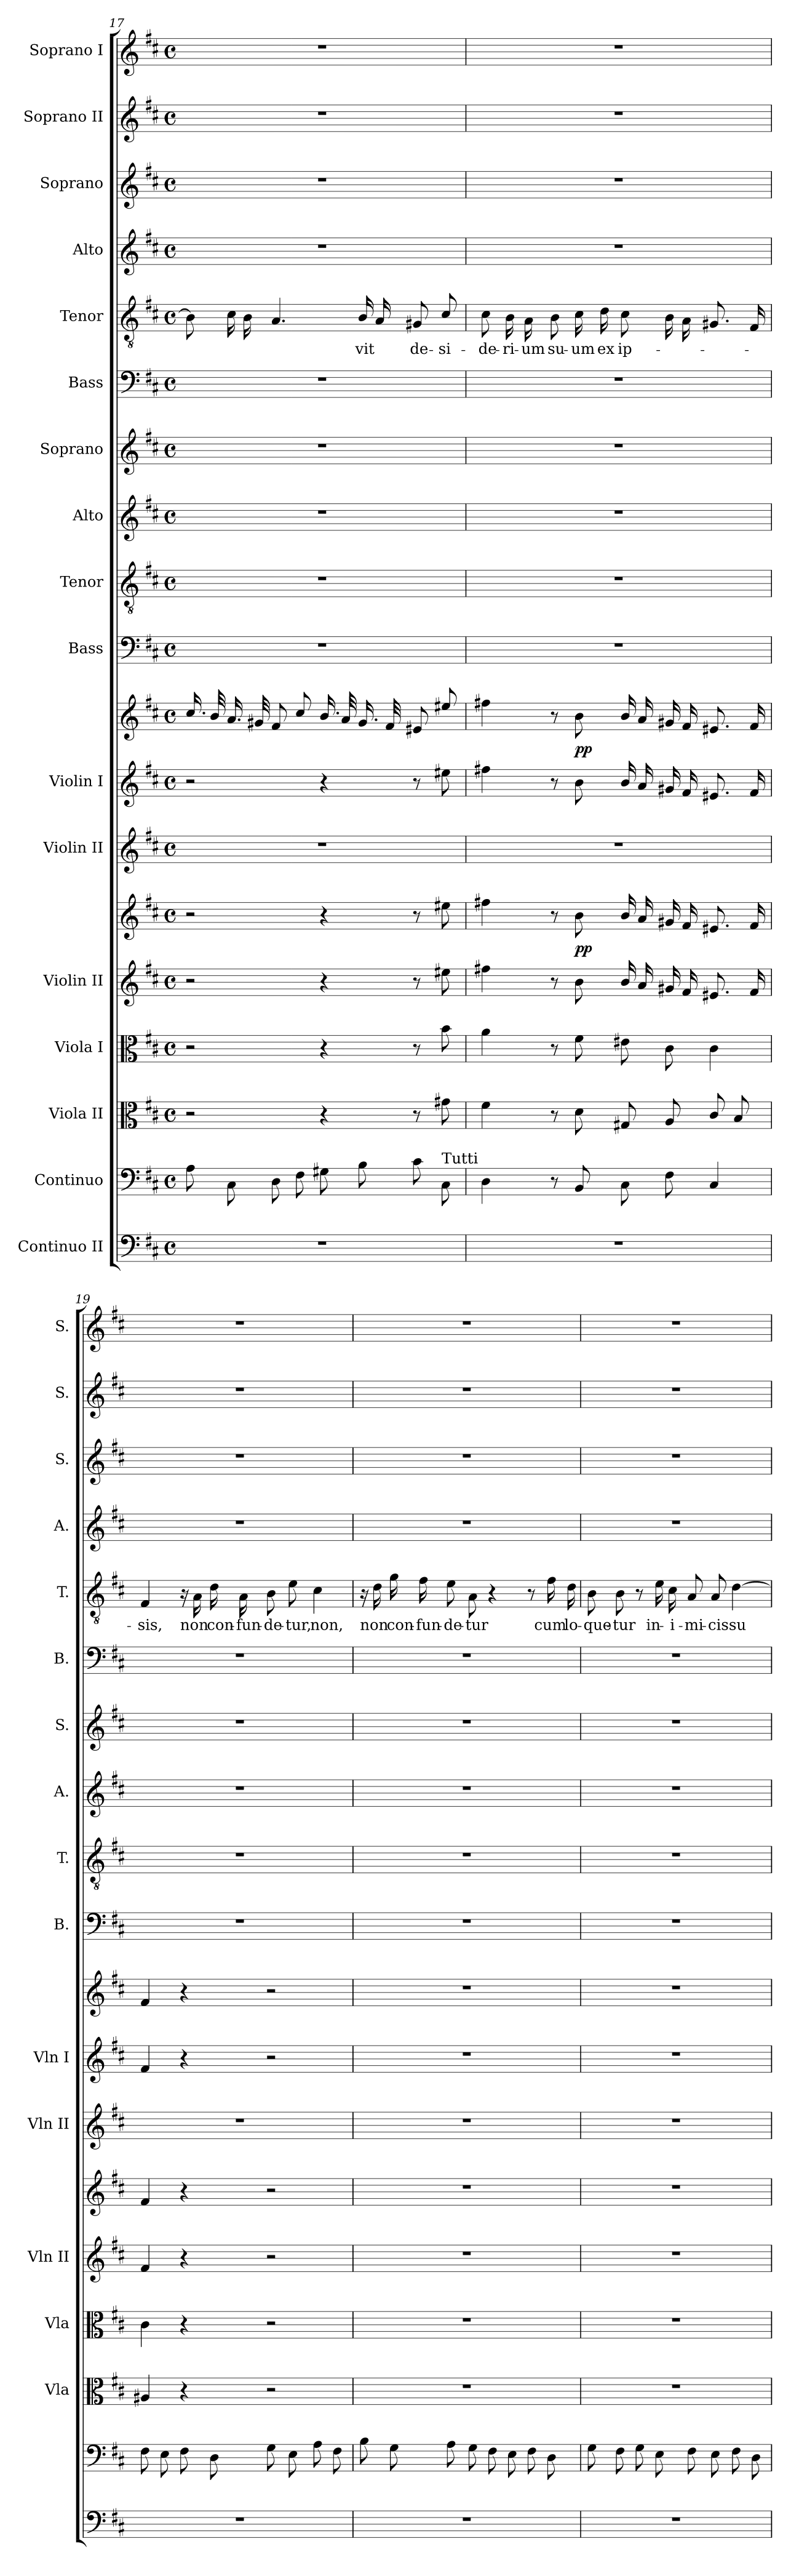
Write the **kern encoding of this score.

**kern	**kern	**kern	**kern	**kern	**kern	**dynam	**kern	**kern	**kern	**dynam	**kern	**kern	**kern	**kern	**kern	**kern	**text	**kern	**kern	**kern	**kern
*part17	*part16	*part15	*part14	*part13	*part13	*part13	*part12	*part11	*part11	*part11	*part10	*part9	*part8	*part7	*part6	*part5	*part5	*part4	*part3	*part2	*part1
*staff19	*staff18	*staff17	*staff16	*staff15	*staff14	*staff14/15	*staff13	*staff12	*staff11	*staff11/12	*staff10	*staff9	*staff8	*staff7	*staff6	*staff5	*staff5	*staff4	*staff3	*staff2	*staff1
*I"Continuo II	*I"Continuo	*I"Viola II	*I"Viola I	*I"Violin II	*	*	*I"Violin II	*I"Violin I	*	*	*I"Bass	*I"Tenor	*I"Alto	*I"Soprano	*I"Bass	*I"Tenor	*	*I"Alto	*I"Soprano	*I"Soprano II	*I"Soprano I
*	*	*I'Vla	*I'Vla	*I'Vln II	*	*	*I'Vln II	*I'Vln I	*	*	*I'B.	*I'T.	*I'A.	*I'S.	*I'B.	*I'T.	*	*I'A.	*I'S.	*I'S.	*I'S.
!!LO:PB:g=z
*clefF4	*clefF4	*clefC3	*clefC3	*clefG2	*clefG2	*	*clefG2	*clefG2	*clefG2	*	*clefF4	*clefGv2	*clefG2	*clefG2	*clefF4	*clefGv2	*	*clefG2	*clefG2	*clefG2	*clefG2
*	*	*	*	*	*	*	*	*	*	*	*	*ITrd7c12	*	*	*	*ITrd7c12	*	*	*	*	*
*k[f#c#]	*k[f#c#]	*k[f#c#]	*k[f#c#]	*k[f#c#]	*k[f#c#]	*	*k[f#c#]	*k[f#c#]	*k[f#c#]	*	*k[f#c#]	*k[f#c#]	*k[f#c#]	*k[f#c#]	*k[f#c#]	*k[f#c#]	*	*k[f#c#]	*k[f#c#]	*k[f#c#]	*k[f#c#]
*D:	*D:	*D:	*D:	*D:	*D:	*	*D:	*D:	*D:	*	*D:	*D:	*D:	*D:	*D:	*D:	*	*D:	*D:	*D:	*D:
*M4/4	*M4/4	*M4/4	*M4/4	*M4/4	*M4/4	*	*M4/4	*M4/4	*M4/4	*	*M4/4	*M4/4	*M4/4	*M4/4	*M4/4	*M4/4	*	*M4/4	*M4/4	*M4/4	*M4/4
*met(c)	*met(c)	*met(c)	*met(c)	*met(c)	*met(c)	*	*met(c)	*met(c)	*met(c)	*	*met(c)	*met(c)	*met(c)	*met(c)	*met(c)	*met(c)	*	*met(c)	*met(c)	*met(c)	*met(c)
=17	=17	=17	=17	=17	=17	=17	=17	=17	=17	=17	=17	=17	=17	=17	=17	=17	=17	=17	=17	=17	=17
1r	8Ai\	2r	2r	2r	2r	.	1r	2r	16.cc#i/	.	1r	1r	1r	1r	1r	8BBi\]	.	1r	1r	1r	1r
.	.	.	.	.	.	.	.	.	32bi/	.	.	.	.	.	.	.	.	.	.	.	.
.	8C#i\	.	.	.	.	.	.	.	16.ai/	.	.	.	.	.	.	16C#i\	.	.	.	.	.
.	.	.	.	.	.	.	.	.	.	.	.	.	.	.	.	16BBi\	.	.	.	.	.
.	.	.	.	.	.	.	.	.	32g#Xi/	.	.	.	.	.	.	.	.	.	.	.	.
.	8Di\	.	.	.	.	.	.	.	8f#i/	.	.	.	.	.	.	4.AAi/	.	.	.	.	.
.	8F#i\	.	.	.	.	.	.	.	8cc#i/	.	.	.	.	.	.	.	.	.	.	.	.
.	8G#Xi\	4r	4r	4r	4r	.	.	4r	16.bi/	.	.	.	.	.	.	.	.	.	.	.	.
.	.	.	.	.	.	.	.	.	32ai/	.	.	.	.	.	.	.	.	.	.	.	.
!	!	!	!	!	!	!	!	!	!	!	!	!	!	!	!	!	!LO:LY:b:color=#000000	!	!	!	!
.	8Bi\	.	.	.	.	.	.	.	16.g#i/	.	.	.	.	.	.	16BBi/	-vit	.	.	.	.
.	.	.	.	.	.	.	.	.	.	.	.	.	.	.	.	16AAi/	.	.	.	.	.
.	.	.	.	.	.	.	.	.	32f#i/	.	.	.	.	.	.	.	.	.	.	.	.
!	!	!	!	!	!	!	!	!	!	!	!	!	!	!	!	!	!LO:LY:b:color=#000000	!	!	!	!
.	8c#i\	8r	8r	8r	8r	.	.	8r	8e#Xi/	.	.	.	.	.	.	8GG#Xi/	de-	.	.	.	.
!	!LO:TX:a:t=Tutti	!	!	!	!	!	!	!	!	!	!	!	!	!	!	!	!	!	!	!	!
!	!	!	!	!	!	!	!	!	!	!	!	!	!	!	!	!	!LO:LY:b:color=#000000	!	!	!	!
.	8C#i\	8g#Xi\	8bi\	8ee#Xi\	8ee#Xi\	.	.	8ee#Xi\	8ee#Xi/	.	.	.	.	.	.	8C#i/	-si-	.	.	.	.
=18	=18	=18	=18	=18	=18	=18	=18	=18	=18	=18	=18	=18	=18	=18	=18	=18	=18	=18	=18	=18	=18
!	!	!	!	!	!	!	!	!	!	!	!	!	!	!	!	!	!LO:LY:b:color=#000000	!	!	!	!
1r	4Di\	4f#i\	4ai\	4ff#Xi\	4ff#Xi\	.	1r	4ff#Xi\	4ff#Xi\	.	1r	1r	1r	1r	1r	8C#i\	-de-	1r	1r	1r	1r
!	!	!	!	!	!	!	!	!	!	!	!	!	!	!	!	!	!LO:LY:b:color=#000000	!	!	!	!
.	.	.	.	.	.	.	.	.	.	.	.	.	.	.	.	16BBi\	-ri-	.	.	.	.
!	!	!	!	!	!	!	!	!	!	!	!	!	!	!	!	!	!LO:LY:b:color=#000000	!	!	!	!
.	.	.	.	.	.	.	.	.	.	.	.	.	.	.	.	16AAi\	-um	.	.	.	.
!	!	!	!	!	!	!	!	!	!	!	!	!	!	!	!	!	!LO:LY:b:color=#000000	!	!	!	!
.	8r	8r	8r	8r	8r	.	.	8r	8r	.	.	.	.	.	.	8BBi\	su-	.	.	.	.
!	!	!	!	!	!	!	!	!	!	!	!	!	!	!	!	!	!LO:LY:b:color=#000000	!	!	!	!
.	8BBi/	8di\	8f#i\	8bi\	8bi\	p p	.	8bi\	8bi\	p p	.	.	.	.	.	16C#i\	-um	.	.	.	.
!	!	!	!	!	!	!	!	!	!	!	!	!	!	!	!	!	!LO:LY:b:color=#000000	!	!	!	!
.	.	.	.	.	.	.	.	.	.	.	.	.	.	.	.	16Di\	ex	.	.	.	.
!	!	!	!	!	!	!	!	!	!	!	!	!	!	!	!	!	!LO:LY:b:color=#000000	!	!	!	!
.	8C#i\	8G#Xi/	8e#Xi\	16bi/	16bi/	.	.	16bi/	16bi/	.	.	.	.	.	.	8C#i\	ip-	.	.	.	.
.	.	.	.	16ai/	16ai/	.	.	16ai/	16ai/	.	.	.	.	.	.	.	.	.	.	.	.
.	8F#i\	8Ai/	8c#i\	16g#Xi/	16g#Xi/	.	.	16g#Xi/	16g#Xi/	.	.	.	.	.	.	16BBi\	.	.	.	.	.
.	.	.	.	16f#i/	16f#i/	.	.	16f#i/	16f#i/	.	.	.	.	.	.	16AAi\	.	.	.	.	.
.	4C#i/	8c#i/	4c#i\	8.e#Xi/	8.e#Xi/	.	.	8.e#Xi/	8.e#Xi/	.	.	.	.	.	.	8.GG#Xi/	.	.	.	.	.
.	.	8Bi/	.	.	.	.	.	.	.	.	.	.	.	.	.	.	.	.	.	.	.
.	.	.	.	16f#i/	16f#i/	.	.	16f#i/	16f#i/	.	.	.	.	.	.	16FF#i/	.	.	.	.	.
=19	=19	=19	=19	=19	=19	=19	=19	=19	=19	=19	=19	=19	=19	=19	=19	=19	=19	=19	=19	=19	=19
!	!	!	!	!	!	!	!	!	!	!	!	!	!	!	!	!	!LO:LY:b:color=#000000	!	!	!	!
1r	8F#i\	4A#Xi/	4c#i\	4f#i/	4f#i/	.	1r	4f#i/	4f#i/	.	1r	1r	1r	1r	1r	4FF#i/	-sis,	1r	1r	1r	1r
.	8Ei\	.	.	.	.	.	.	.	.	.	.	.	.	.	.	.	.	.	.	.	.
.	8F#i\	4r	4r	4r	4r	.	.	4r	4r	.	.	.	.	.	.	16r	.	.	.	.	.
!	!	!	!	!	!	!	!	!	!	!	!	!	!	!	!	!	!LO:LY:b:color=#000000	!	!	!	!
.	.	.	.	.	.	.	.	.	.	.	.	.	.	.	.	16AAi\	non	.	.	.	.
!	!	!	!	!	!	!	!	!	!	!	!	!	!	!	!	!	!LO:LY:b:color=#000000	!	!	!	!
.	8Di\	.	.	.	.	.	.	.	.	.	.	.	.	.	.	16Di\	con-	.	.	.	.
!	!	!	!	!	!	!	!	!	!	!	!	!	!	!	!	!	!LO:LY:b:color=#000000	!	!	!	!
.	.	.	.	.	.	.	.	.	.	.	.	.	.	.	.	16AAi\	-fun-	.	.	.	.
!	!	!	!	!	!	!	!	!	!	!	!	!	!	!	!	!	!LO:LY:b:color=#000000	!	!	!	!
.	8Gi\	2r	2r	2r	2r	.	.	2r	2r	.	.	.	.	.	.	8BBi\	-de-	.	.	.	.
!	!	!	!	!	!	!	!	!	!	!	!	!	!	!	!	!	!LO:LY:b:color=#000000	!	!	!	!
.	8Ei\	.	.	.	.	.	.	.	.	.	.	.	.	.	.	8Ei\	-tur,	.	.	.	.
!	!	!	!	!	!	!	!	!	!	!	!	!	!	!	!	!	!LO:LY:b:color=#000000	!	!	!	!
.	8Ai\	.	.	.	.	.	.	.	.	.	.	.	.	.	.	4C#i\	non,	.	.	.	.
.	8F#i\	.	.	.	.	.	.	.	.	.	.	.	.	.	.	.	.	.	.	.	.
!!LO:LB:g=z
=20	=20	=20	=20	=20	=20	=20	=20	=20	=20	=20	=20	=20	=20	=20	=20	=20	=20	=20	=20	=20	=20
1r	8Bi\	1r	1r	1r	1r	.	1r	1r	1r	.	1r	1r	1r	1r	1r	16r	.	1r	1r	1r	1r
!	!	!	!	!	!	!	!	!	!	!	!	!	!	!	!	!	!LO:LY:b:color=#000000	!	!	!	!
.	.	.	.	.	.	.	.	.	.	.	.	.	.	.	.	16Di\	non	.	.	.	.
!	!	!	!	!	!	!	!	!	!	!	!	!	!	!	!	!	!LO:LY:b:color=#000000	!	!	!	!
.	8Gi\	.	.	.	.	.	.	.	.	.	.	.	.	.	.	16Gi\	con-	.	.	.	.
!	!	!	!	!	!	!	!	!	!	!	!	!	!	!	!	!	!LO:LY:b:color=#000000	!	!	!	!
.	.	.	.	.	.	.	.	.	.	.	.	.	.	.	.	16F#i\	-fun-	.	.	.	.
!	!	!	!	!	!	!	!	!	!	!	!	!	!	!	!	!	!LO:LY:b:color=#000000	!	!	!	!
.	8Ai\	.	.	.	.	.	.	.	.	.	.	.	.	.	.	8Ei\	-de-	.	.	.	.
!	!	!	!	!	!	!	!	!	!	!	!	!	!	!	!	!	!LO:LY:b:color=#000000	!	!	!	!
.	8Gi\	.	.	.	.	.	.	.	.	.	.	.	.	.	.	8AAi\	-tur	.	.	.	.
.	8F#i\	.	.	.	.	.	.	.	.	.	.	.	.	.	.	4r	.	.	.	.	.
.	8Ei\	.	.	.	.	.	.	.	.	.	.	.	.	.	.	.	.	.	.	.	.
.	8F#i\	.	.	.	.	.	.	.	.	.	.	.	.	.	.	8r	.	.	.	.	.
!	!	!	!	!	!	!	!	!	!	!	!	!	!	!	!	!	!LO:LY:b:color=#000000	!	!	!	!
.	8Di\	.	.	.	.	.	.	.	.	.	.	.	.	.	.	16F#i\	cum	.	.	.	.
!	!	!	!	!	!	!	!	!	!	!	!	!	!	!	!	!	!LO:LY:b:color=#000000	!	!	!	!
.	.	.	.	.	.	.	.	.	.	.	.	.	.	.	.	16Di\	lo-	.	.	.	.
=21	=21	=21	=21	=21	=21	=21	=21	=21	=21	=21	=21	=21	=21	=21	=21	=21	=21	=21	=21	=21	=21
!	!	!	!	!	!	!	!	!	!	!	!	!	!	!	!	!	!LO:LY:b:color=#000000	!	!	!	!
1r	8Gi\	1r	1r	1r	1r	.	1r	1r	1r	.	1r	1r	1r	1r	1r	8BBi\	-que-	1r	1r	1r	1r
!	!	!	!	!	!	!	!	!	!	!	!	!	!	!	!	!	!LO:LY:b:color=#000000	!	!	!	!
.	8F#i\	.	.	.	.	.	.	.	.	.	.	.	.	.	.	8BBi\	-tur	.	.	.	.
.	8Gi\	.	.	.	.	.	.	.	.	.	.	.	.	.	.	8r	.	.	.	.	.
!	!	!	!	!	!	!	!	!	!	!	!	!	!	!	!	!	!LO:LY:b:color=#000000	!	!	!	!
.	8Ei\	.	.	.	.	.	.	.	.	.	.	.	.	.	.	16Ei\	in-	.	.	.	.
!	!	!	!	!	!	!	!	!	!	!	!	!	!	!	!	!	!LO:LY:b:color=#000000	!	!	!	!
.	.	.	.	.	.	.	.	.	.	.	.	.	.	.	.	16C#i\	-i-	.	.	.	.
!	!	!	!	!	!	!	!	!	!	!	!	!	!	!	!	!	!LO:LY:b:color=#000000	!	!	!	!
.	8F#i\	.	.	.	.	.	.	.	.	.	.	.	.	.	.	8AAi/	-mi-	.	.	.	.
!	!	!	!	!	!	!	!	!	!	!	!	!	!	!	!	!	!LO:LY:b:color=#000000	!	!	!	!
.	8Ei\	.	.	.	.	.	.	.	.	.	.	.	.	.	.	8AAi/	-cis	.	.	.	.
!	!	!	!	!	!	!	!	!	!	!	!	!	!	!	!	!	!LO:LY:b:color=#000000	!	!	!	!
.	8F#i\	.	.	.	.	.	.	.	.	.	.	.	.	.	.	[4Di\	su-	.	.	.	.
.	8Di\	.	.	.	.	.	.	.	.	.	.	.	.	.	.	.	.	.	.	.	.
=	=	=	=	=	=	=	=	=	=	=	=	=	=	=	=	=	=	=	=	=	=
*-	*-	*-	*-	*-	*-	*-	*-	*-	*-	*-	*-	*-	*-	*-	*-	*-	*-	*-	*-	*-	*-
